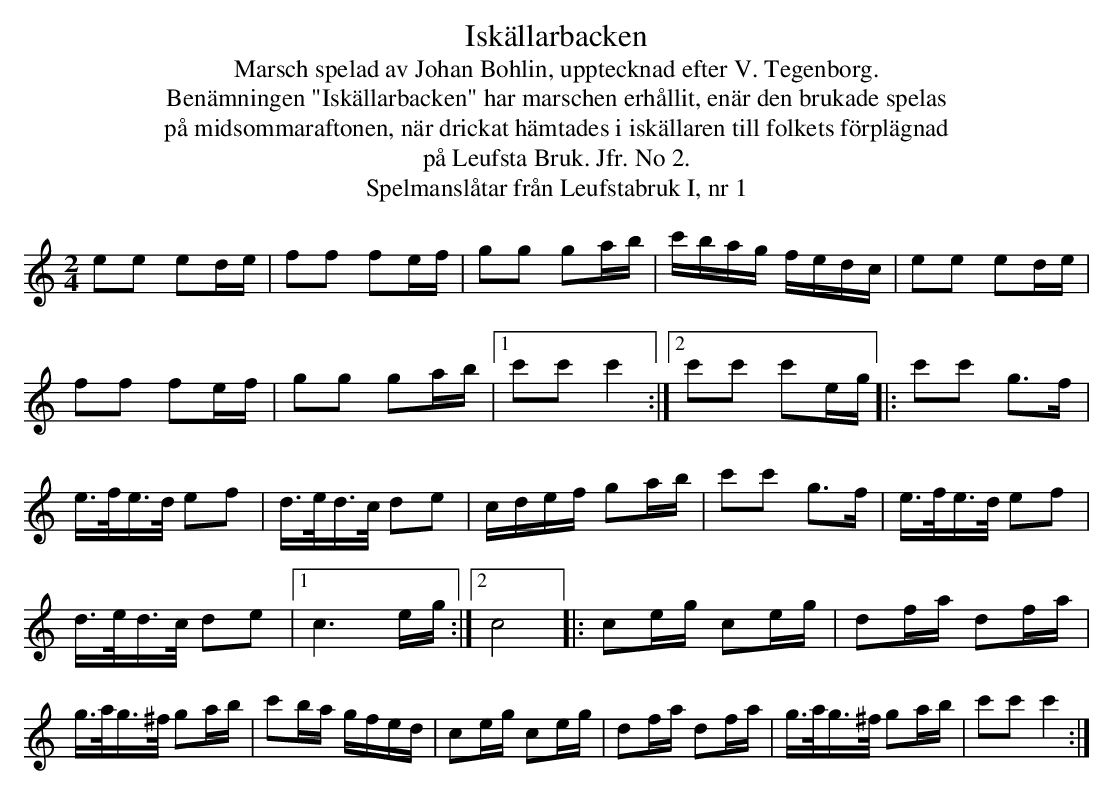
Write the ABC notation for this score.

X:1
T:Iskällarbacken
T:Marsch spelad av Johan Bohlin, upptecknad efter V. Tegenborg.
T:Benämningen "Iskällarbacken" har marschen erhållit, enär den brukade spelas
T:på midsommaraftonen, när drickat hämtades i iskällaren till folkets förplägnad
T:på Leufsta Bruk. Jfr. No 2.
T:Spelmanslåtar från Leufstabruk I, nr 1
M:2/4
L:1/16
K:C
e2e2 e2de | f2f2 f2ef | g2g2 g2ab | c'bag fedc | e2e2 e2de |
f2f2 f2ef | g2g2 g2ab |1 c'2c'2 c'4 :|2 c'2c'2 c'2eg |: c'2c'2 g2>f2 |
e>fe>d e2f2 | d>ed>c d2e2 | cdef g2ab | c'2c'2 g2>f2 | e>fe>d e2f2 |
d>ed>c d2e2 |1 c6eg :|2 c8 |: c2eg c2eg | d2fa d2fa |
g>ag>^f g2ab | c'2ba gfed | c2eg c2eg | d2fa d2fa | g>ag>^f g2ab | c'2c'2 c'4 :|
